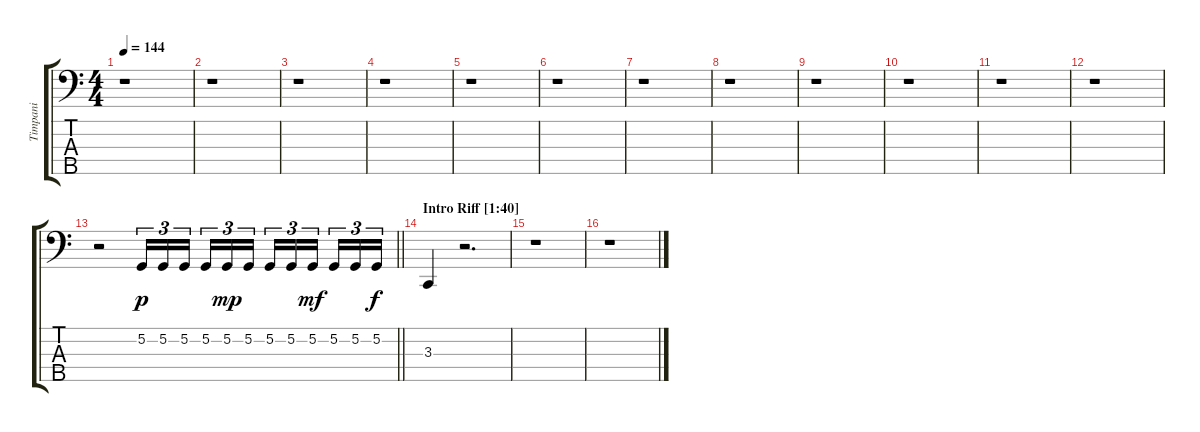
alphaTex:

\track ("Timpani" "Timpani") {instrument timpani}
\staff {score tabs}
\tuning (G2 D2 A1 E1 B0) {hide}
\ts (4 4)
\tempo 144
\clef f4
\ks c
r.1{dy f} |
r.1 |
r.1 |
r.1 |
r.1 |
r.1 |
r.1 |
r.1 |
r.1 |
r.1 |
r.1 |
r.1 |
\barLineRight lightlight
r.2 5.2.16{tu (3 2) dy p} 5.2.16{tu (3 2)} 5.2.16{tu (3 2) beam splitsecondary} 5.2.16{tu (3 2)} 5.2.16{tu (3 2) dy mp} 5.2.16{tu (3 2)} 5.2.16{tu (3 2)} 5.2.16{tu (3 2)} 5.2.16{tu (3 2) dy mf beam splitsecondary} 5.2.16{tu (3 2)} 5.2.16{tu (3 2)} 5.2.16{tu (3 2) dy f} |
\section ("" "Intro Riff [1:40]")
3.3.4 r.2{d} |
r.1 |
r.1
